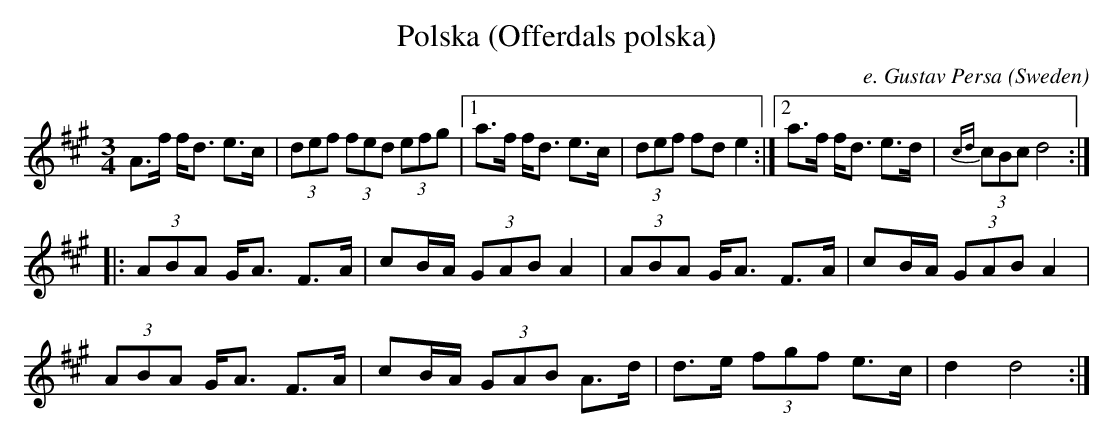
X:1
T:Polska (Offerdals polska)
C:e. Gustav Persa
M:3/4
O:Sweden
K:D lydian
A>f f<d e>c|(3def (3fed (3efg|1\
 a>f f<d e>c|(3def fd e2 :|2\
 a>f f<d e>d|(3{cd}cBc d4:|
|:\
(3ABA G<A F>A|cB/A/ (3GAB A2|\
(3ABA G<A F>A|cB/A/ (3GAB A2|
(3ABA G<A F>A|cB/A/ (3GAB A>d|\
d>e (3fgf e>c|d2 d4:|
